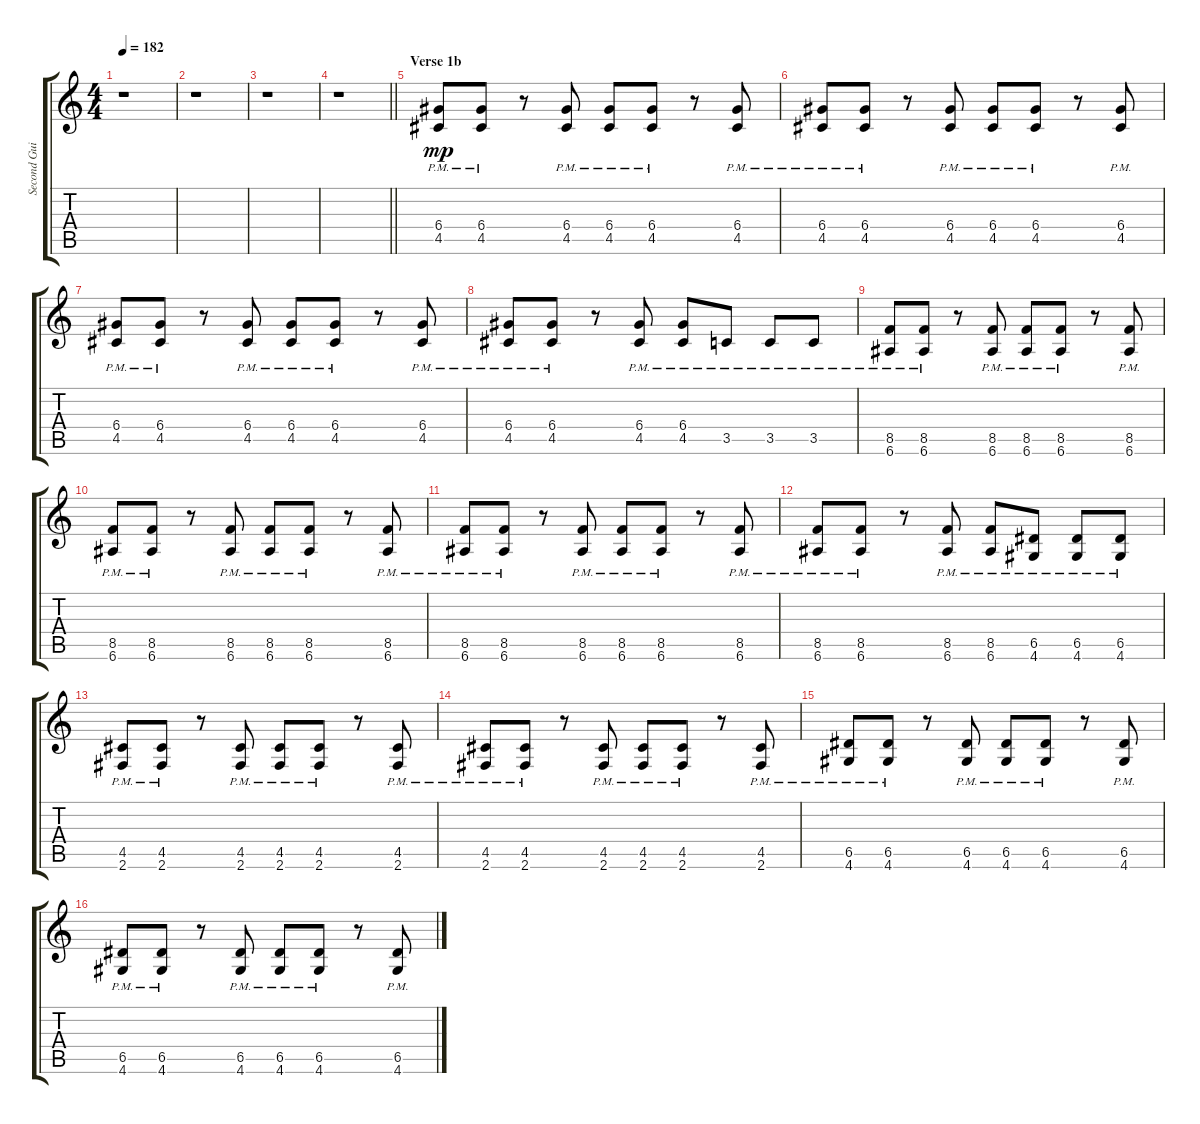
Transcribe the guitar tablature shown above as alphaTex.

\track ("Second Guitar" "Second Gui") {instrument overdrivenguitar}
\staff {score tabs}
\tuning (E4 B3 G3 D3 A2 E2) {hide}
\ts (4 4)
\tempo 182
\clef g2
\ks c
r.1{dy f} |
r.1 |
r.1 |
\barLineRight lightlight
r.1 |
\section ("" "Verse 1b")
(6.4{pm} 4.5{pm}).8{dy mp} (6.4{pm} 4.5{pm}).8 r.8 (6.4{pm} 4.5{pm}).8 (6.4{pm} 4.5{pm}).8 (6.4{pm} 4.5{pm}).8 r.8 (6.4{pm} 4.5{pm}).8 |
(6.4{pm} 4.5{pm}).8 (6.4{pm} 4.5{pm}).8 r.8 (6.4{pm} 4.5{pm}).8 (6.4{pm} 4.5{pm}).8 (6.4{pm} 4.5{pm}).8 r.8 (6.4{pm} 4.5{pm}).8 |
(6.4{pm} 4.5{pm}).8 (6.4{pm} 4.5{pm}).8 r.8 (6.4{pm} 4.5{pm}).8 (6.4{pm} 4.5{pm}).8 (6.4{pm} 4.5{pm}).8 r.8 (6.4{pm} 4.5{pm}).8 |
(6.4{pm} 4.5{pm}).8 (6.4{pm} 4.5{pm}).8 r.8 (6.4{pm} 4.5{pm}).8 (6.4{pm} 4.5{pm}).8 3.5{pm}.8 3.5{pm}.8 3.5{pm}.8 |
(8.5{pm} 6.6{pm}).8 (8.5{pm} 6.6{pm}).8 r.8 (8.5{pm} 6.6{pm}).8 (8.5{pm} 6.6{pm}).8 (8.5{pm} 6.6{pm}).8 r.8 (8.5{pm} 6.6{pm}).8 |
(8.5{pm} 6.6{pm}).8 (8.5{pm} 6.6{pm}).8 r.8 (8.5{pm} 6.6{pm}).8 (8.5{pm} 6.6{pm}).8 (8.5{pm} 6.6{pm}).8 r.8 (8.5{pm} 6.6{pm}).8 |
(8.5{pm} 6.6{pm}).8 (8.5{pm} 6.6{pm}).8 r.8 (8.5{pm} 6.6{pm}).8 (8.5{pm} 6.6{pm}).8 (8.5{pm} 6.6{pm}).8 r.8 (8.5{pm} 6.6{pm}).8 |
(8.5{pm} 6.6{pm}).8 (8.5{pm} 6.6{pm}).8 r.8 (8.5{pm} 6.6{pm}).8 (8.5{pm} 6.6{pm}).8 (6.5{pm} 4.6{pm}).8 (6.5{pm} 4.6{pm}).8 (6.5{pm} 4.6{pm}).8 |
(4.5{pm} 2.6{pm}).8 (4.5{pm} 2.6{pm}).8 r.8 (4.5{pm} 2.6{pm}).8 (4.5{pm} 2.6{pm}).8 (4.5{pm} 2.6{pm}).8 r.8 (4.5{pm} 2.6{pm}).8 |
(4.5{pm} 2.6{pm}).8 (4.5{pm} 2.6{pm}).8 r.8 (4.5{pm} 2.6{pm}).8 (4.5{pm} 2.6{pm}).8 (4.5{pm} 2.6{pm}).8 r.8 (4.5{pm} 2.6{pm}).8 |
(6.5{pm} 4.6{pm}).8 (6.5{pm} 4.6{pm}).8 r.8 (6.5{pm} 4.6{pm}).8 (6.5{pm} 4.6{pm}).8 (6.5{pm} 4.6{pm}).8 r.8 (6.5{pm} 4.6{pm}).8 |
(6.5{pm} 4.6{pm}).8 (6.5{pm} 4.6{pm}).8 r.8 (6.5{pm} 4.6{pm}).8 (6.5{pm} 4.6{pm}).8 (6.5{pm} 4.6{pm}).8 r.8 (6.5{pm} 4.6{pm}).8
